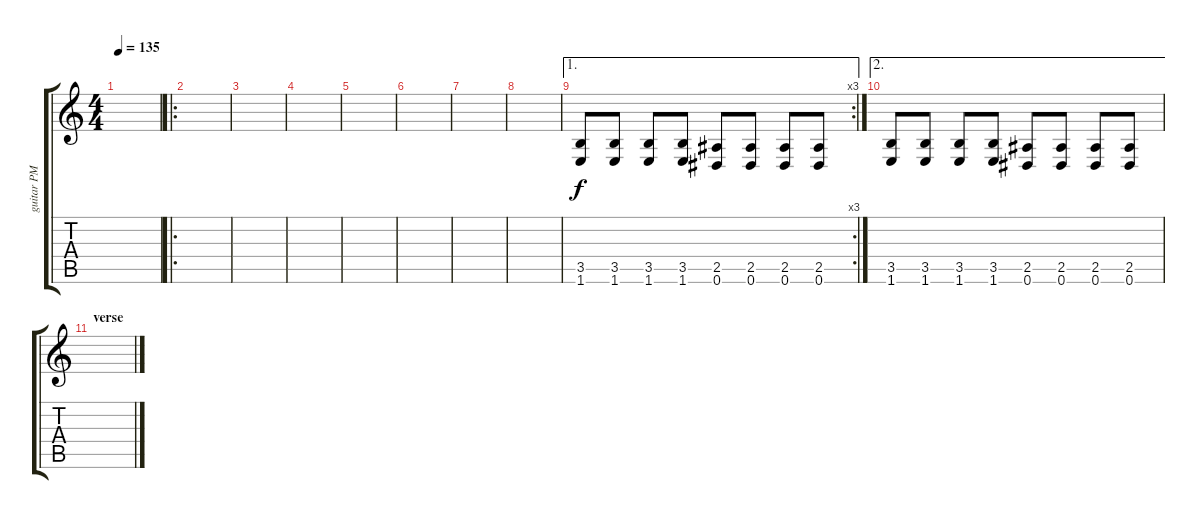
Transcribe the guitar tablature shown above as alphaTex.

\track ("guitar PM" "guitar PM") {instrument electricguitarmuted}
\staff {score tabs}
\tuning (Eb4 Bb3 Gb3 Db3 Ab2 Eb2) {hide}
\ts (4 4)
\tempo 135
\clef g2
\ks c
|
\ro
|
|
|
|
|
|
|
\ae 1
\rc 3
(3.5 1.6).8 (3.5 1.6).8 (3.5 1.6).8 (3.5 1.6).8 (2.5 0.6).8 (2.5 0.6).8 (2.5 0.6).8 (2.5 0.6).8 |
\ae 2
(3.5 1.6).8 (3.5 1.6).8 (3.5 1.6).8 (3.5 1.6).8 (2.5 0.6).8 (2.5 0.6).8 (2.5 0.6).8 (2.5 0.6).8 |
\section ("" "verse")
